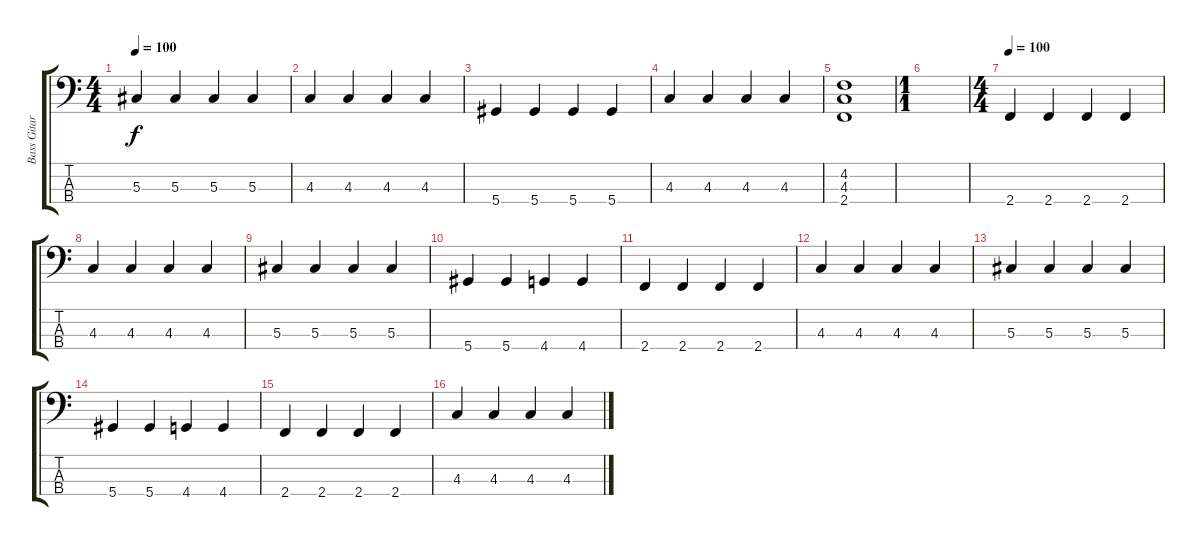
\track ("Bass Gitar" "Bass Gitar") {instrument acousticguitarnylon}
\staff {score tabs}
\tuning (Gb2 Db2 Ab1 Eb1) {hide}
\ts (4 4)
\tempo 100
\clef f4
\ks c
5.3.4{dy f} 5.3.4 5.3.4 5.3.4 |
4.3.4 4.3.4 4.3.4 4.3.4 |
5.4.4 5.4.4 5.4.4 5.4.4 |
4.3.4 4.3.4 4.3.4 4.3.4 |
(4.2 4.3 2.4).1 |
\ts (1 1)
|
\ts (4 4)
\tempo 100
2.4.4 2.4.4 2.4.4 2.4.4 |
4.3.4 4.3.4 4.3.4 4.3.4 |
5.3.4 5.3.4 5.3.4 5.3.4 |
5.4.4 5.4.4 4.4.4 4.4.4 |
2.4.4 2.4.4 2.4.4 2.4.4 |
4.3.4 4.3.4 4.3.4 4.3.4 |
5.3.4 5.3.4 5.3.4 5.3.4 |
5.4.4 5.4.4 4.4.4 4.4.4 |
2.4.4 2.4.4 2.4.4 2.4.4 |
4.3.4 4.3.4 4.3.4 4.3.4
